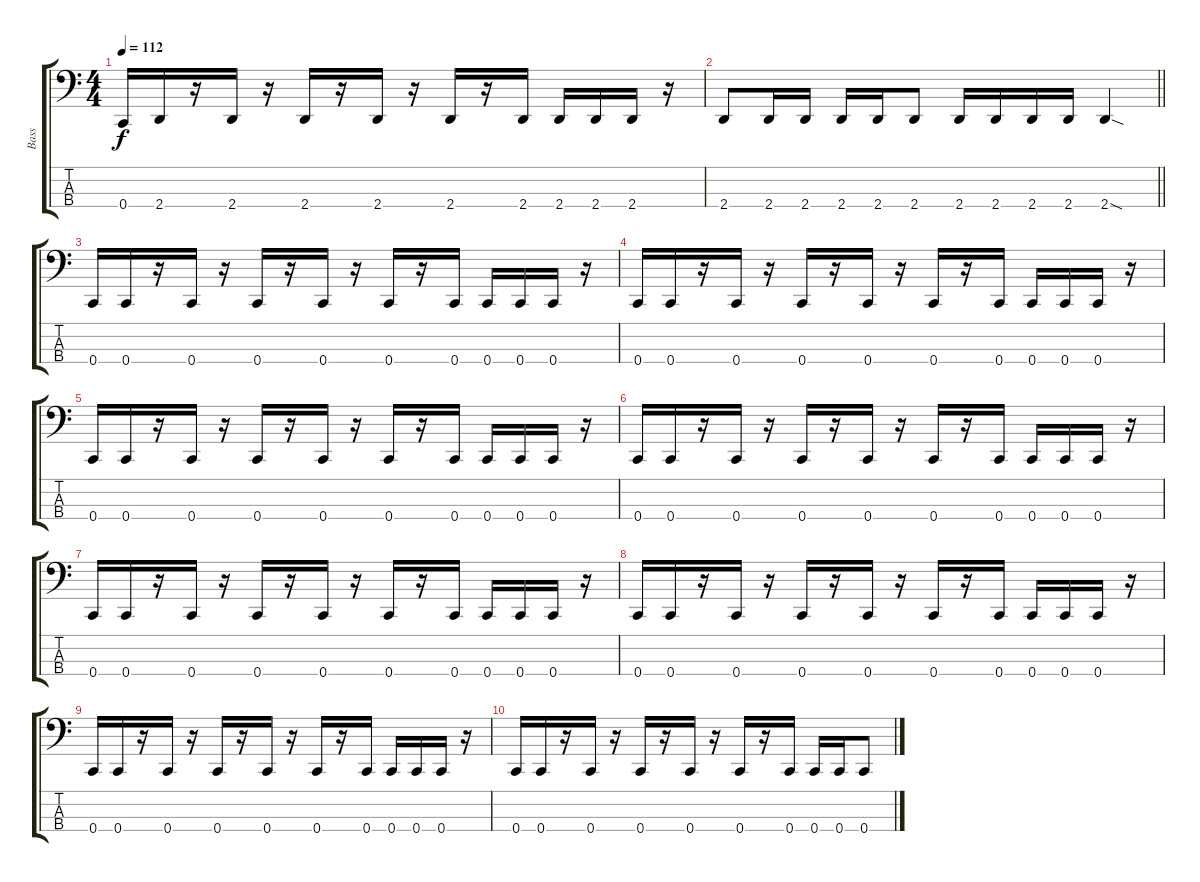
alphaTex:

\track ("Bass" "Bass") {instrument electricbasspick}
\staff {score tabs}
\tuning (G2 C2 G1 C1) {hide}
\ts (4 4)
\tempo 112
\clef f4
\ks c
0.4.16{dy f} 2.4.16 r.16 2.4.16 r.16 2.4.16 r.16 2.4.16 r.16 2.4.16 r.16 2.4.16 2.4.16 2.4.16 2.4.16 r.16 |
\barLineRight lightlight
2.4.8 2.4.16 2.4.16 2.4.16 2.4.16 2.4.8 2.4.16 2.4.16 2.4.16 2.4.16 2.4{sod}.4 |
0.4.16 0.4.16 r.16 0.4.16 r.16 0.4.16 r.16 0.4.16 r.16 0.4.16 r.16 0.4.16 0.4.16 0.4.16 0.4.16 r.16 |
0.4.16 0.4.16 r.16 0.4.16 r.16 0.4.16 r.16 0.4.16 r.16 0.4.16 r.16 0.4.16 0.4.16 0.4.16 0.4.16 r.16 |
0.4.16 0.4.16 r.16 0.4.16 r.16 0.4.16 r.16 0.4.16 r.16 0.4.16 r.16 0.4.16 0.4.16 0.4.16 0.4.16 r.16 |
0.4.16 0.4.16 r.16 0.4.16 r.16 0.4.16 r.16 0.4.16 r.16 0.4.16 r.16 0.4.16 0.4.16 0.4.16 0.4.16 r.16 |
0.4.16 0.4.16 r.16 0.4.16 r.16 0.4.16 r.16 0.4.16 r.16 0.4.16 r.16 0.4.16 0.4.16 0.4.16 0.4.16 r.16 |
0.4.16 0.4.16 r.16 0.4.16 r.16 0.4.16 r.16 0.4.16 r.16 0.4.16 r.16 0.4.16 0.4.16 0.4.16 0.4.16 r.16 |
0.4.16 0.4.16 r.16 0.4.16 r.16 0.4.16 r.16 0.4.16 r.16 0.4.16 r.16 0.4.16 0.4.16 0.4.16 0.4.16 r.16 |
0.4.16 0.4.16 r.16 0.4.16 r.16 0.4.16 r.16 0.4.16 r.16 0.4.16 r.16 0.4.16 0.4.16 0.4.16 0.4.8
